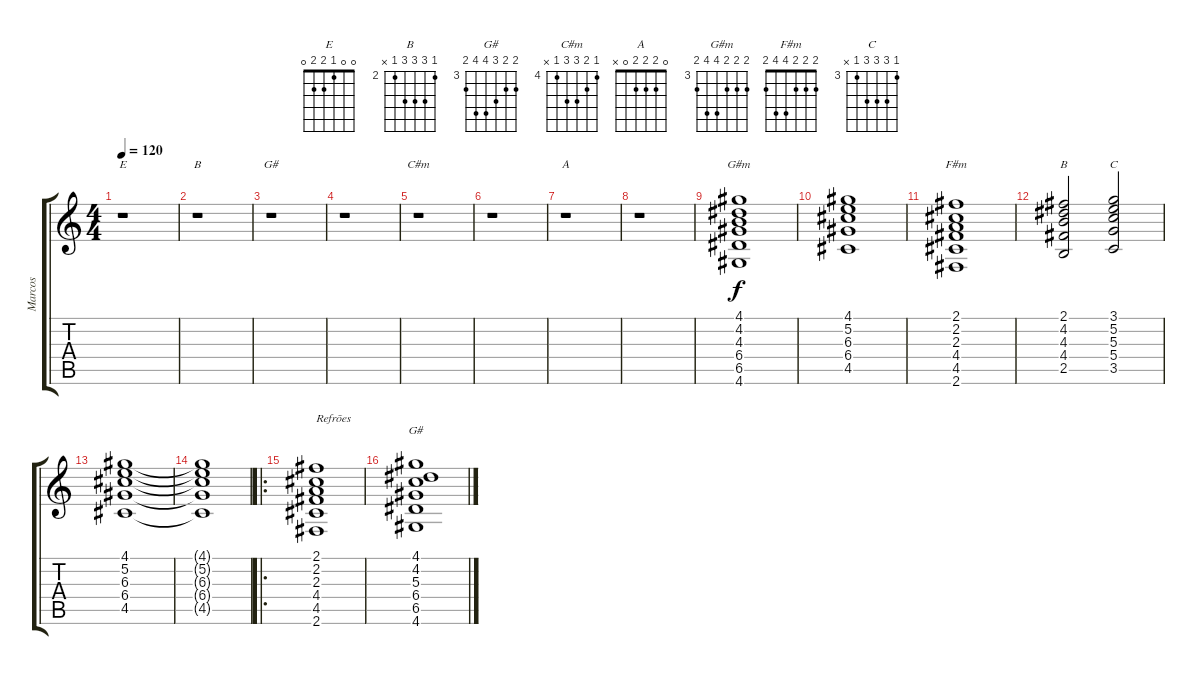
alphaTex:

\track ("Marcos" "Marcos") {instrument overdrivenguitar}
\staff {score tabs}
\tuning (E4 B3 G3 D3 A2 E2) {hide}
\chord ("E" 0 0 1 2 2 0)
\chord ("B" 2 4 4 4 2 x)
\chord ("G#" 4 4 5 6 6 4) {firstfret 4}
\chord ("C#m" 4 5 6 6 4 x) {firstfret 4}
\chord ("A" 0 2 2 2 0 x)
\chord ("G#m" 4 4 4 6 6 4) {firstfret 3}
\chord ("F#m" 2 2 2 4 4 2)
\chord ("B" 2 4 4 4 2 x) {firstfret 2}
\chord ("C" 3 5 5 5 3 x) {firstfret 3}
\chord ("G#" 4 4 5 6 6 4) {firstfret 3}
\ts (4 4)
\tempo 120
\clef g2
\ks c
r.1{ch "E" dy f} |
r.1{ch "B"} |
r.1{ch "G#"} |
r.1 |
r.1{ch "C#m"} |
r.1 |
r.1{ch "A"} |
r.1 |
(4.1 4.2 4.3 6.4 6.5 4.6).1{ch "G#m"} |
(4.1 5.2 6.3 6.4 4.5).1 |
(2.1 2.2 2.3 4.4 4.5 2.6).1{ch "F#m"} |
(2.1 4.2 4.3 4.4 2.5).2{ch "B"} (3.1 5.2 5.3 5.4 3.5).2{ch "C"} |
(4.1 5.2 6.3 6.4 4.5).1 |
(4.1{t} 5.2{t} 6.3{t} 6.4{t} 4.5{t}).1 |
\ro
(2.1 2.2 2.3 4.4 4.5 2.6).1{txt "Refrões"} |
(4.1 4.2 5.3 6.4 6.5 4.6).1{ch "G#"}
